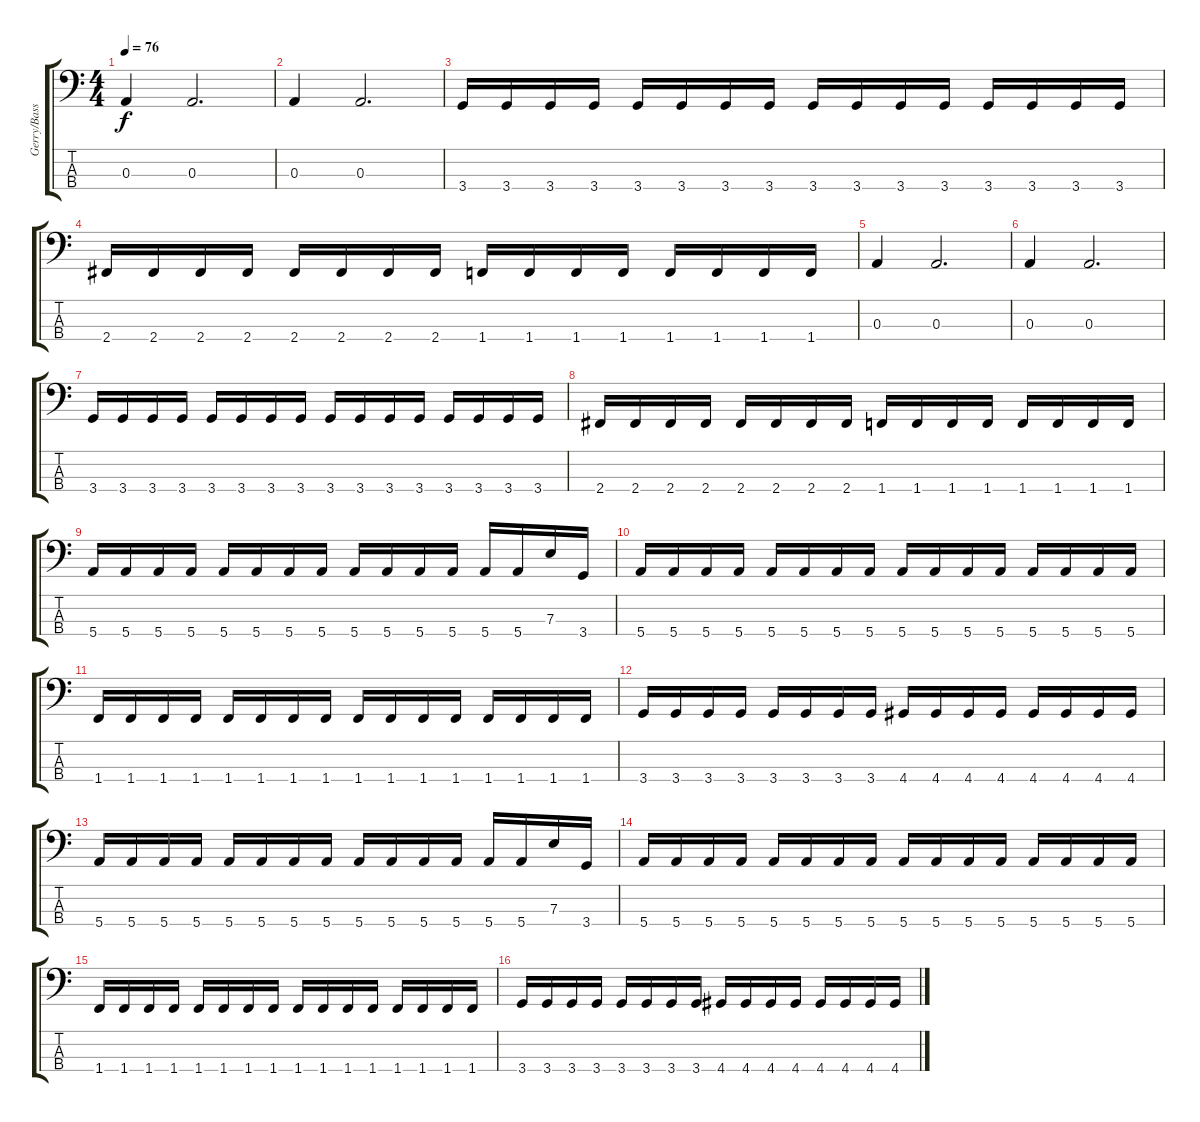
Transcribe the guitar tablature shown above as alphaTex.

\track ("Gerry/Bass" "Gerry/Bass") {instrument electricbassfinger}
\staff {score tabs}
\tuning (G2 D2 A1 E1) {hide}
\ts (4 4)
\tempo 76
\clef f4
\ks c
0.3.4{dy f} 0.3.2{d} |
0.3.4 0.3.2{d} |
3.4.16 3.4.16 3.4.16 3.4.16 3.4.16 3.4.16 3.4.16 3.4.16 3.4.16 3.4.16 3.4.16 3.4.16 3.4.16 3.4.16 3.4.16 3.4.16 |
2.4.16 2.4.16 2.4.16 2.4.16 2.4.16 2.4.16 2.4.16 2.4.16 1.4.16 1.4.16 1.4.16 1.4.16 1.4.16 1.4.16 1.4.16 1.4.16 |
0.3.4 0.3.2{d} |
0.3.4 0.3.2{d} |
3.4.16 3.4.16 3.4.16 3.4.16 3.4.16 3.4.16 3.4.16 3.4.16 3.4.16 3.4.16 3.4.16 3.4.16 3.4.16 3.4.16 3.4.16 3.4.16 |
2.4.16 2.4.16 2.4.16 2.4.16 2.4.16 2.4.16 2.4.16 2.4.16 1.4.16 1.4.16 1.4.16 1.4.16 1.4.16 1.4.16 1.4.16 1.4.16 |
5.4.16 5.4.16 5.4.16 5.4.16 5.4.16 5.4.16 5.4.16 5.4.16 5.4.16 5.4.16 5.4.16 5.4.16 5.4.16 5.4.16 7.3.16 3.4.16 |
5.4.16 5.4.16 5.4.16 5.4.16 5.4.16 5.4.16 5.4.16 5.4.16 5.4.16 5.4.16 5.4.16 5.4.16 5.4.16 5.4.16 5.4.16 5.4.16 |
1.4.16 1.4.16 1.4.16 1.4.16 1.4.16 1.4.16 1.4.16 1.4.16 1.4.16 1.4.16 1.4.16 1.4.16 1.4.16 1.4.16 1.4.16 1.4.16 |
3.4.16 3.4.16 3.4.16 3.4.16 3.4.16 3.4.16 3.4.16 3.4.16 4.4.16 4.4.16 4.4.16 4.4.16 4.4.16 4.4.16 4.4.16 4.4.16 |
5.4.16 5.4.16 5.4.16 5.4.16 5.4.16 5.4.16 5.4.16 5.4.16 5.4.16 5.4.16 5.4.16 5.4.16 5.4.16 5.4.16 7.3.16 3.4.16 |
5.4.16 5.4.16 5.4.16 5.4.16 5.4.16 5.4.16 5.4.16 5.4.16 5.4.16 5.4.16 5.4.16 5.4.16 5.4.16 5.4.16 5.4.16 5.4.16 |
1.4.16 1.4.16 1.4.16 1.4.16 1.4.16 1.4.16 1.4.16 1.4.16 1.4.16 1.4.16 1.4.16 1.4.16 1.4.16 1.4.16 1.4.16 1.4.16 |
3.4.16 3.4.16 3.4.16 3.4.16 3.4.16 3.4.16 3.4.16 3.4.16 4.4.16 4.4.16 4.4.16 4.4.16 4.4.16 4.4.16 4.4.16 4.4.16
